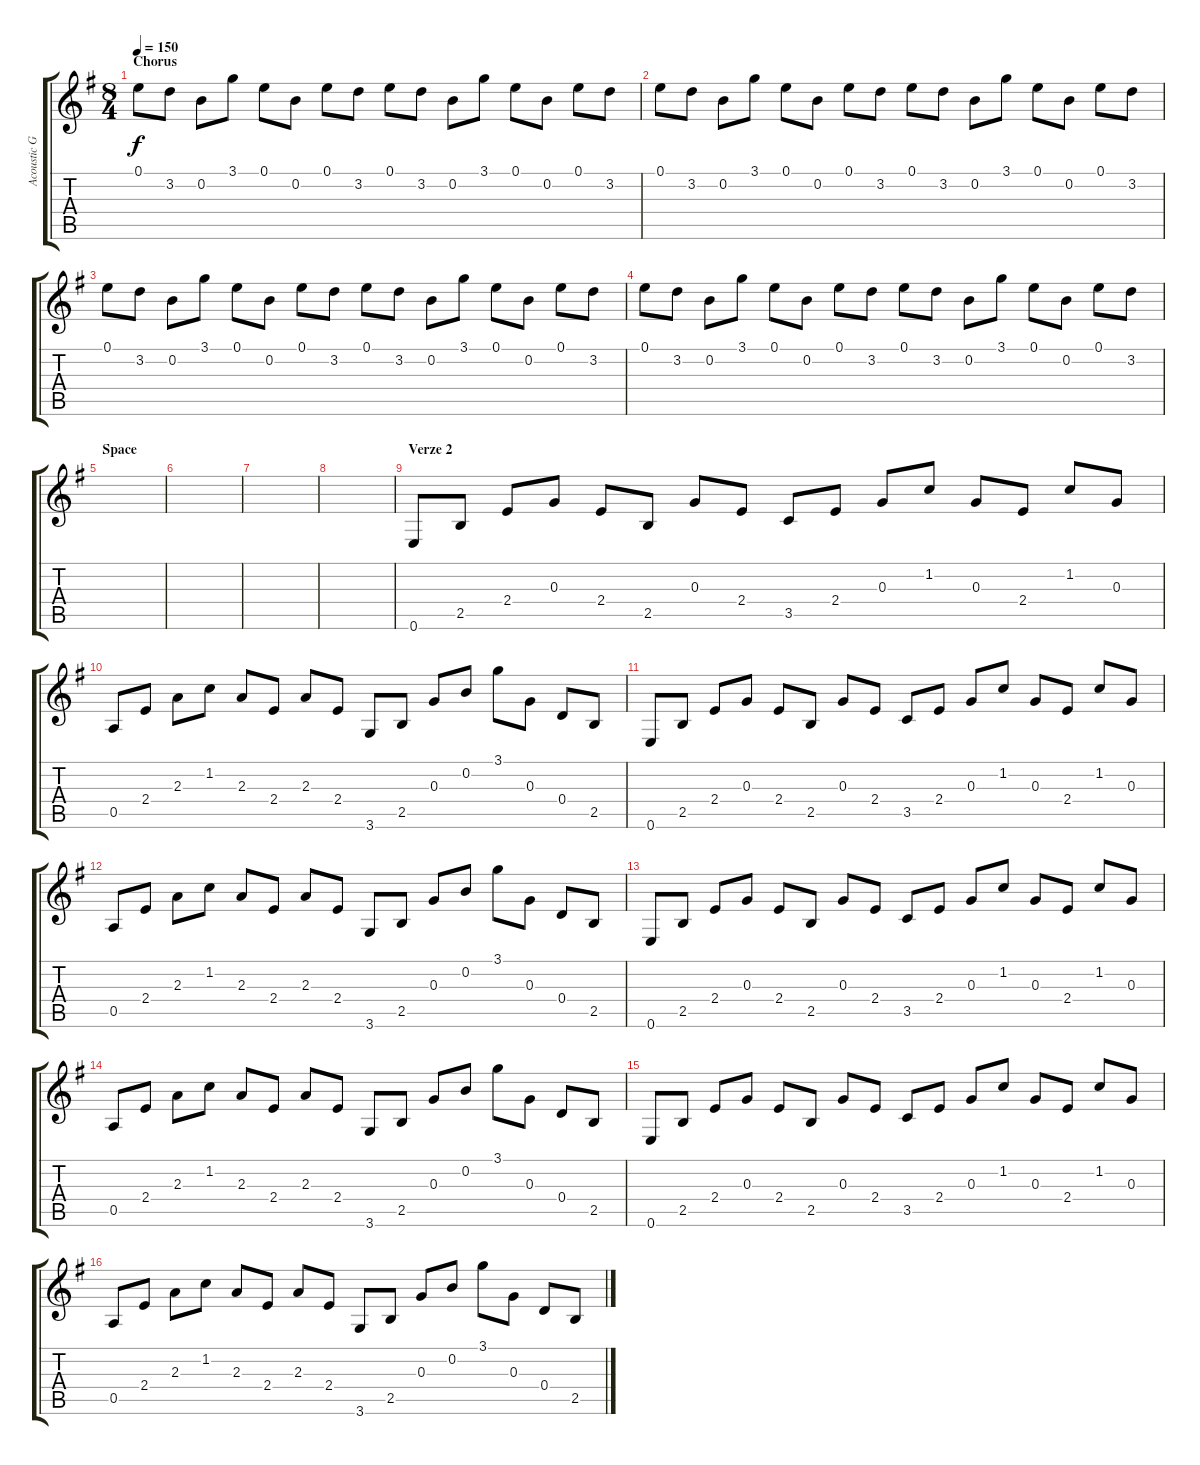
\track ("Acoustic Guitar" "Acoustic G") {instrument acousticguitarsteel}
\staff {score tabs}
\tuning (E4 B3 G3 D3 A2 E2) {hide}
\ts (8 4)
\section ("" "Chorus")
\tempo 150
\clef g2
\ks g
0.1.8{dy f} 3.2.8 0.2.8 3.1.8 0.1.8 0.2.8 0.1.8 3.2.8 0.1.8 3.2.8 0.2.8 3.1.8 0.1.8 0.2.8 0.1.8 3.2.8 |
0.1.8 3.2.8 0.2.8 3.1.8 0.1.8 0.2.8 0.1.8 3.2.8 0.1.8 3.2.8 0.2.8 3.1.8 0.1.8 0.2.8 0.1.8 3.2.8 |
0.1.8 3.2.8 0.2.8 3.1.8 0.1.8 0.2.8 0.1.8 3.2.8 0.1.8 3.2.8 0.2.8 3.1.8 0.1.8 0.2.8 0.1.8 3.2.8 |
0.1.8 3.2.8 0.2.8 3.1.8 0.1.8 0.2.8 0.1.8 3.2.8 0.1.8 3.2.8 0.2.8 3.1.8 0.1.8 0.2.8 0.1.8 3.2.8 |
\section ("" "Space")
|
|
|
|
\section ("" "Verze 2")
0.6.8 2.5.8 2.4.8 0.3.8 2.4.8 2.5.8 0.3.8 2.4.8 3.5.8 2.4.8 0.3.8 1.2.8 0.3.8 2.4.8 1.2.8 0.3.8 |
0.5.8 2.4.8 2.3.8 1.2.8 2.3.8 2.4.8 2.3.8 2.4.8 3.6.8 2.5.8 0.3.8 0.2.8 3.1.8 0.3.8 0.4.8 2.5.8 |
0.6.8 2.5.8 2.4.8 0.3.8 2.4.8 2.5.8 0.3.8 2.4.8 3.5.8 2.4.8 0.3.8 1.2.8 0.3.8 2.4.8 1.2.8 0.3.8 |
0.5.8 2.4.8 2.3.8 1.2.8 2.3.8 2.4.8 2.3.8 2.4.8 3.6.8 2.5.8 0.3.8 0.2.8 3.1.8 0.3.8 0.4.8 2.5.8 |
0.6.8 2.5.8 2.4.8 0.3.8 2.4.8 2.5.8 0.3.8 2.4.8 3.5.8 2.4.8 0.3.8 1.2.8 0.3.8 2.4.8 1.2.8 0.3.8 |
0.5.8 2.4.8 2.3.8 1.2.8 2.3.8 2.4.8 2.3.8 2.4.8 3.6.8 2.5.8 0.3.8 0.2.8 3.1.8 0.3.8 0.4.8 2.5.8 |
0.6.8 2.5.8 2.4.8 0.3.8 2.4.8 2.5.8 0.3.8 2.4.8 3.5.8 2.4.8 0.3.8 1.2.8 0.3.8 2.4.8 1.2.8 0.3.8 |
0.5.8 2.4.8 2.3.8 1.2.8 2.3.8 2.4.8 2.3.8 2.4.8 3.6.8 2.5.8 0.3.8 0.2.8 3.1.8 0.3.8 0.4.8 2.5.8
